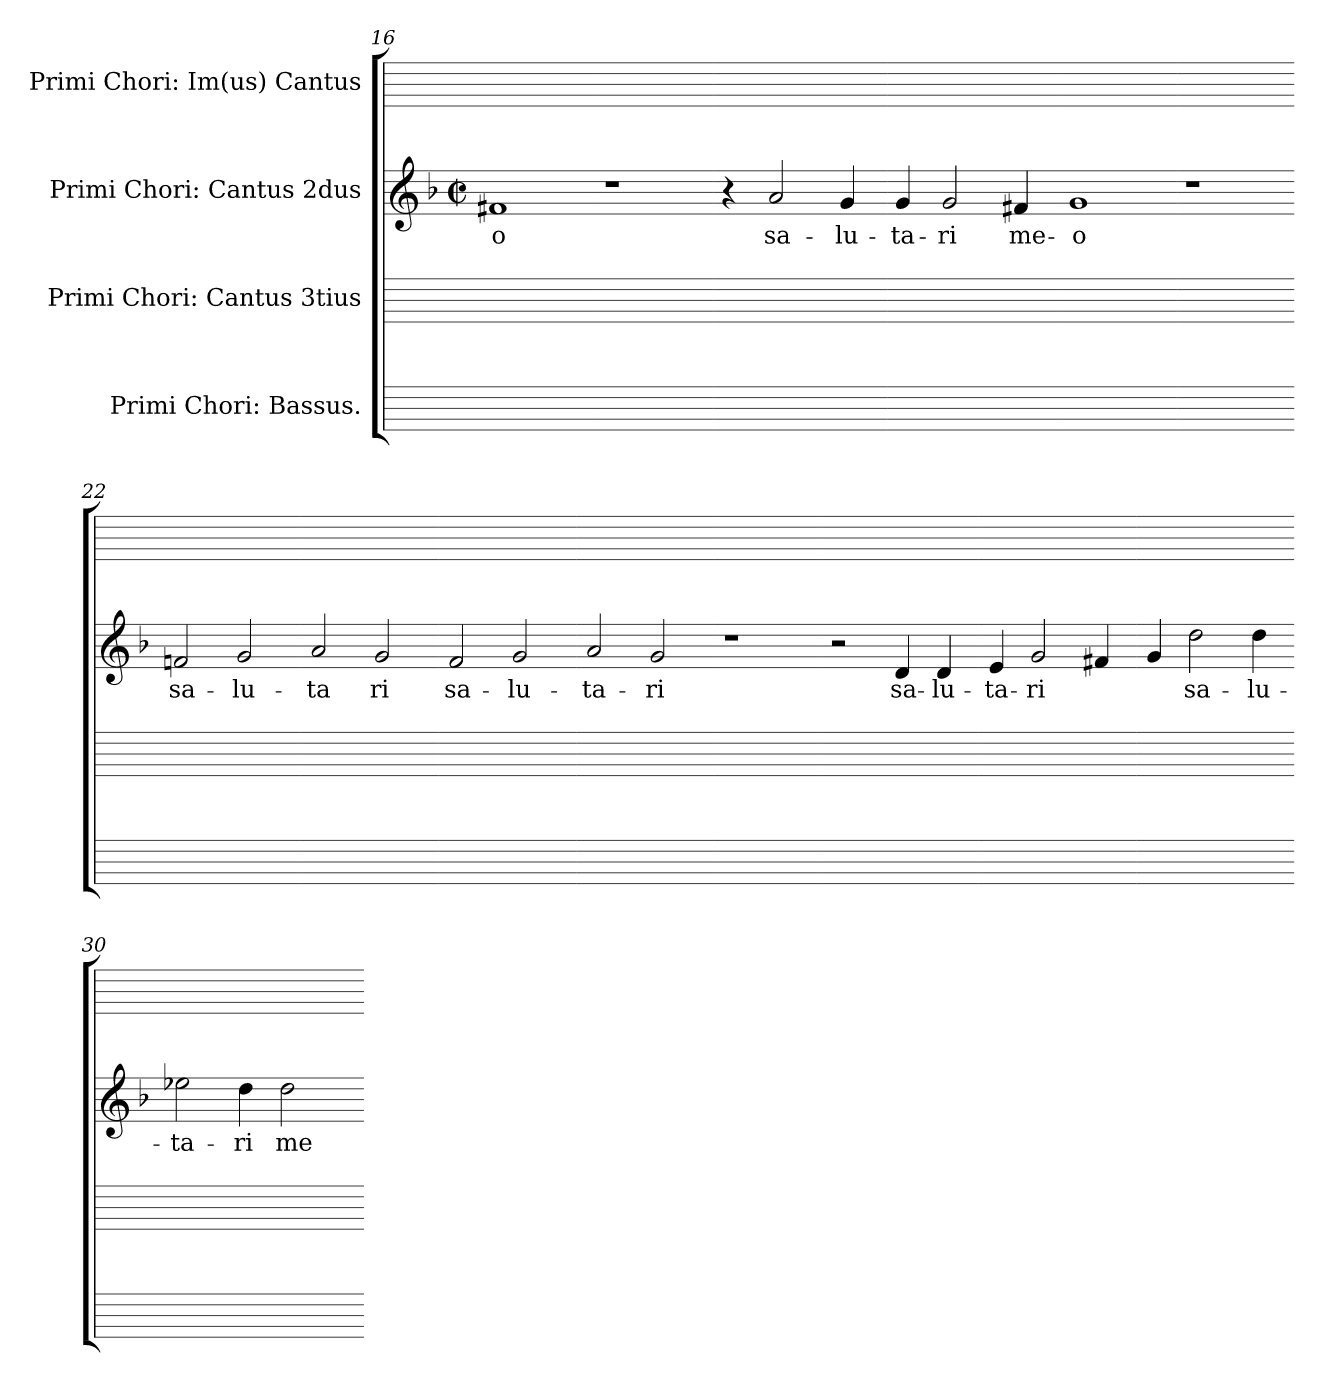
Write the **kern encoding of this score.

**kern	**kern	**kern	**text	**kern
*part4	*part3	*part2	*part2	*part1
*staff4	*staff3	*staff2	*staff2	*staff1
*I"Primi Chori: Bassus.	*I"Primi Chori: Cantus 3tius	*I"Primi Chori: Cantus 2dus	*	*I"Primi Chori: Im(us) Cantus
*	*	*clefG2	*	*
*	*	*k[b-]	*	*
*	*	*M2/2	*	*
*	*	*met(c|)	*	*
=16	=16	=16	=16	=16
1ryy	1ryy	1f#X	-o	1ryy
=17-	=17-	=17-	=17-	=17-
1ryy	1ryy	1r	.	1ryy
=18-	=18-	=18-	=18-	=18-
1ryy	1ryy	4r	.	1ryy
.	.	2a/	sa-	.
.	.	4g/	-lu-	.
=19-	=19-	=19-	=19-	=19-
1ryy	1ryy	4g/	-ta-	1ryy
.	.	2g/	-ri	.
.	.	4f#X/	me-	.
=20-	=20-	=20-	=20-	=20-
1ryy	1ryy	1g	-o	1ryy
=21-	=21-	=21-	=21-	=21-
1ryy	1ryy	1r	.	1ryy
=22-	=22-	=22-	=22-	=22-
1ryy	1ryy	2fn/	sa-	1ryy
.	.	2g/	-lu-	.
=23-	=23-	=23-	=23-	=23-
1ryy	1ryy	2a/	-ta	1ryy
.	.	2g/	ri	.
=24-	=24-	=24-	=24-	=24-
1ryy	1ryy	2f/	sa-	1ryy
.	.	2g/	-lu-	.
=25-	=25-	=25-	=25-	=25-
1ryy	1ryy	2a/	-ta-	1ryy
.	.	2g/	-ri	.
=26-	=26-	=26-	=26-	=26-
1ryy	1ryy	1r	.	1ryy
=27-	=27-	=27-	=27-	=27-
1ryy	1ryy	2r	.	1ryy
.	.	4d/	sa-	.
.	.	4d/	-lu-	.
=28-	=28-	=28-	=28-	=28-
1ryy	1ryy	4e/	-ta-	1ryy
.	.	2g/	-ri	.
.	.	4f#X/	.	.
=29-	=29-	=29-	=29-	=29-
1ryy	1ryy	4g/	.	1ryy
.	.	2dd\	sa-	.
.	.	4dd\	-lu-	.
=30-	=30-	=30-	=30-	=30-
1ryy	1ryy	2ee-X\	-ta-	1ryy
.	.	4dd\	-ri	.
.	.	2dd\	me-	.
4ryy	4ryy	.	.	4ryy
=-	=-	=-	=-	=-
*-	*-	*-	*-	*-
